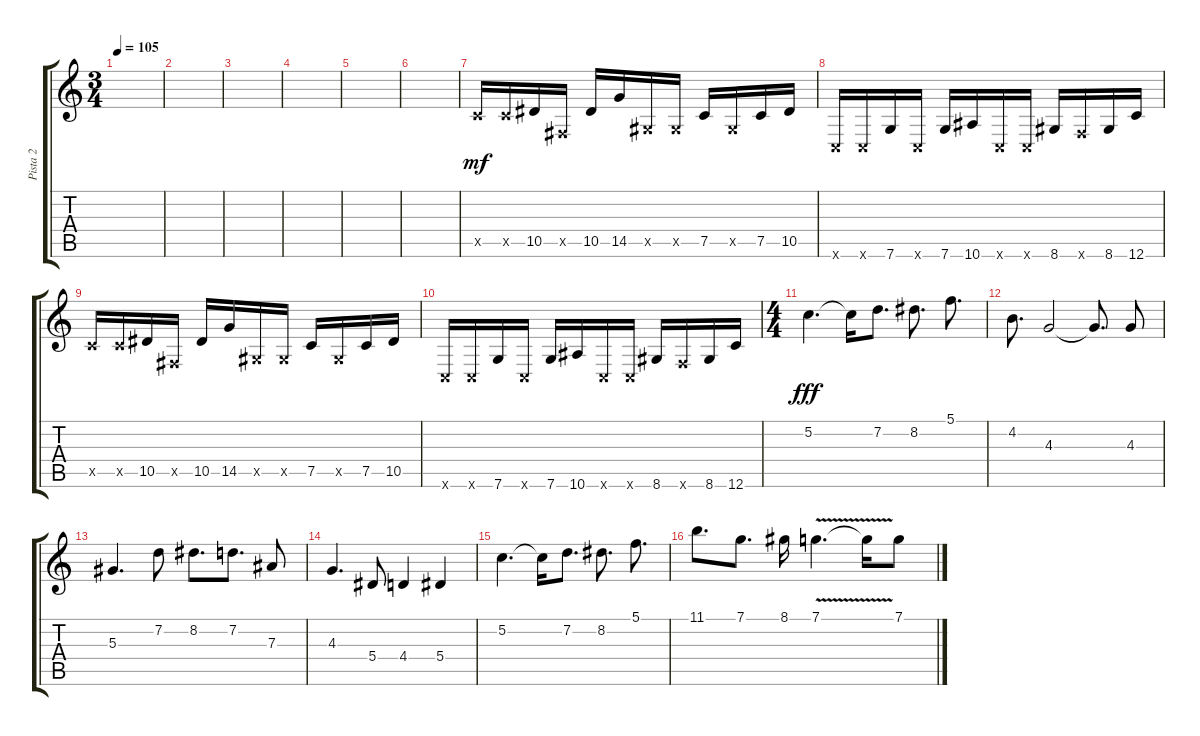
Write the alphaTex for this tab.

\track ("Pista 2" "Pista 2") {instrument overdrivenguitar}
\staff {score tabs}
\tuning (C4 G3 Eb3 Bb2 F2 C2) {hide}
\ts (3 4)
\tempo 105
\clef g2
\ks c
|
|
|
|
|
|
7.5{x}.16{dy mf} 7.5{x}.16 10.5.16 1.5{x}.16 10.5.16 14.5.16 3.5{x}.16 3.5{x}.16 7.5.16 3.5{x}.16 7.5.16 10.5.16 |
0.6{x}.16 0.6{x}.16 7.6.16 0.6{x}.16 7.6.16 10.6.16 0.6{x}.16 0.6{x}.16 8.6.16 5.6{x}.16 8.6.16 12.6.16 |
7.5{x}.16 7.5{x}.16 10.5.16 1.5{x}.16 10.5.16 14.5.16 3.5{x}.16 3.5{x}.16 7.5.16 3.5{x}.16 7.5.16 10.5.16 |
0.6{x}.16 0.6{x}.16 7.6.16 0.6{x}.16 7.6.16 10.6.16 0.6{x}.16 0.6{x}.16 8.6.16 5.6{x}.16 8.6.16 12.6.16 |
\ts (4 4)
5.2.4{d dy fff} 5.2{t}.16 7.2.8{d} 8.2.8{d} 5.1.8{d} |
4.2.8{d} 4.3.2 4.3{t}.8{d} 4.3.8 |
5.3.4{d} 7.2.8 8.2.8{d} 7.2.8{d} 7.3.8 |
4.3.4{d} 5.4.8 4.4.4 5.4.4 |
5.2.4{d} 5.2{t}.16 7.2.8{d} 8.2.8{d} 5.1.8{d} |
11.1.8{d} 7.1.8{d} 8.1.16 7.1{v}.4{d} 7.1{t}.16 7.1.8
